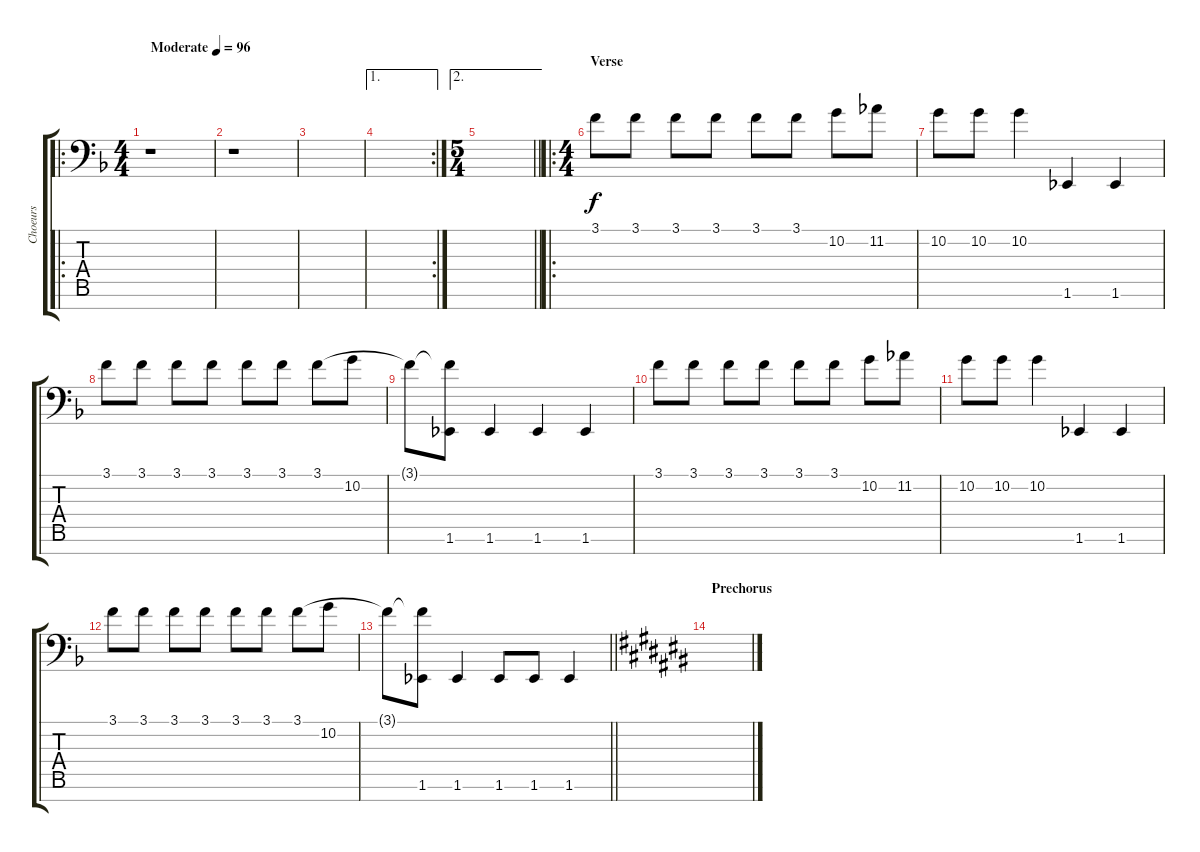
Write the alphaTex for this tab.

\track ("Choeurs" "Choeurs") {instrument trumpet}
\staff {score tabs}
\tuning (D4 A3 F3 C3 G2 D2 A1) {hide}
\ro
\ts (4 4)
\tempo (96 "Moderate")
\clef f4
\ks f
r.1{dy f instrument trumpet} |
r.1 |
|
\ae 1
\rc 2
|
\ae 2
\ts (5 4)
\barLineRight lightlight
|
\ro
\ts (4 4)
\section ("" "Verse")
3.1.8 3.1.8 3.1.8 3.1.8 3.1.8 3.1.8 10.2.8 11.2.8 |
10.2.8 10.2.8 10.2.4 1.6.4 1.6.4 |
3.1.8 3.1.8 3.1.8 3.1.8 3.1.8 3.1.8 3.1.8 10.2.8 |
3.1{t}.8 (3.1{t} 1.6).8 1.6.4 1.6.4 1.6.4 |
3.1.8 3.1.8 3.1.8 3.1.8 3.1.8 3.1.8 10.2.8 11.2.8 |
10.2.8 10.2.8 10.2.4 1.6.4 1.6.4 |
3.1.8 3.1.8 3.1.8 3.1.8 3.1.8 3.1.8 3.1.8 10.2.8 |
\barLineRight lightlight
3.1{t}.8 (3.1{t} 1.6).8 1.6.4 1.6.8 1.6.8 1.6.4 |
\section ("" "Prechorus")
\ks c#
